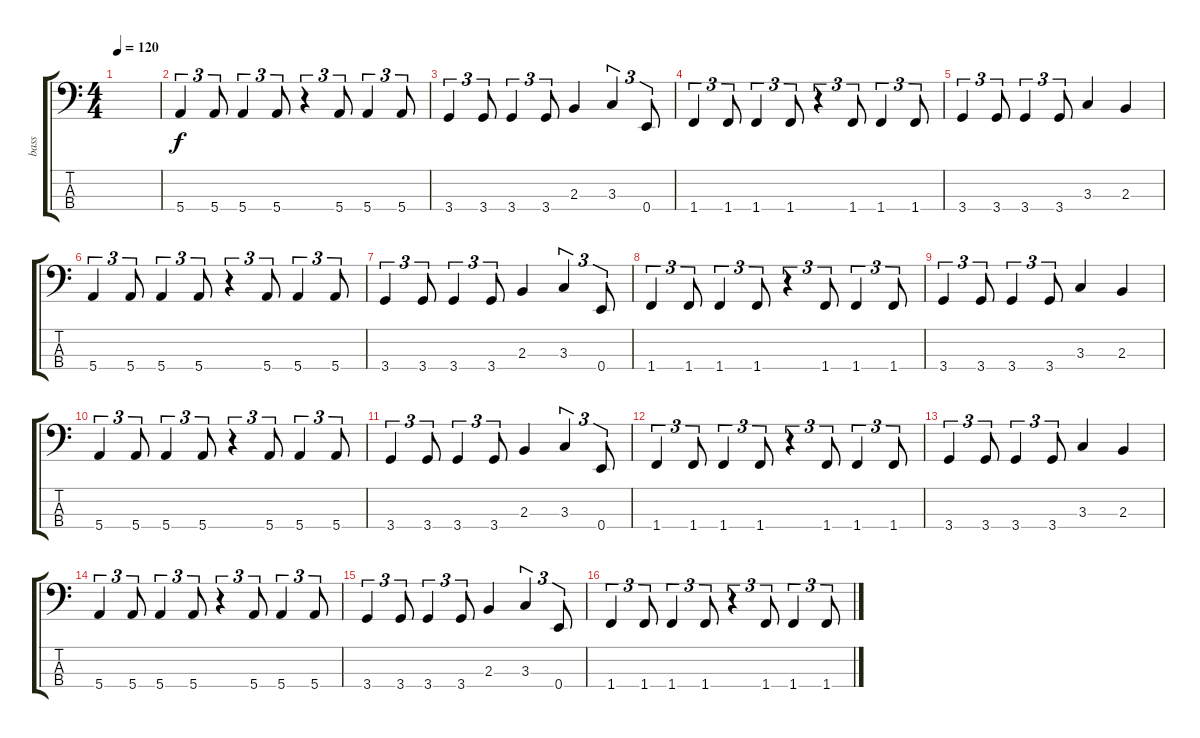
\track ("bass" "bass") {instrument electricbassfinger}
\staff {score tabs}
\tuning (G2 D2 A1 E1) {hide}
\ts (4 4)
\tempo 120
\clef f4
\ks c
|
5.4.4{tu (3 2)} 5.4.8{tu (3 2)} 5.4.4{tu (3 2)} 5.4.8{tu (3 2)} r.4{tu (3 2)} 5.4.8{tu (3 2)} 5.4.4{tu (3 2)} 5.4.8{tu (3 2)} |
3.4.4{tu (3 2)} 3.4.8{tu (3 2)} 3.4.4{tu (3 2)} 3.4.8{tu (3 2)} 2.3.4 3.3.4{tu (3 2)} 0.4.8{tu (3 2)} |
1.4.4{tu (3 2)} 1.4.8{tu (3 2)} 1.4.4{tu (3 2)} 1.4.8{tu (3 2)} r.4{tu (3 2)} 1.4.8{tu (3 2)} 1.4.4{tu (3 2)} 1.4.8{tu (3 2)} |
3.4.4{tu (3 2)} 3.4.8{tu (3 2)} 3.4.4{tu (3 2)} 3.4.8{tu (3 2)} 3.3.4 2.3.4 |
5.4.4{tu (3 2)} 5.4.8{tu (3 2)} 5.4.4{tu (3 2)} 5.4.8{tu (3 2)} r.4{tu (3 2)} 5.4.8{tu (3 2)} 5.4.4{tu (3 2)} 5.4.8{tu (3 2)} |
3.4.4{tu (3 2)} 3.4.8{tu (3 2)} 3.4.4{tu (3 2)} 3.4.8{tu (3 2)} 2.3.4 3.3.4{tu (3 2)} 0.4.8{tu (3 2)} |
1.4.4{tu (3 2)} 1.4.8{tu (3 2)} 1.4.4{tu (3 2)} 1.4.8{tu (3 2)} r.4{tu (3 2)} 1.4.8{tu (3 2)} 1.4.4{tu (3 2)} 1.4.8{tu (3 2)} |
3.4.4{tu (3 2)} 3.4.8{tu (3 2)} 3.4.4{tu (3 2)} 3.4.8{tu (3 2)} 3.3.4 2.3.4 |
5.4.4{tu (3 2)} 5.4.8{tu (3 2)} 5.4.4{tu (3 2)} 5.4.8{tu (3 2)} r.4{tu (3 2)} 5.4.8{tu (3 2)} 5.4.4{tu (3 2)} 5.4.8{tu (3 2)} |
3.4.4{tu (3 2)} 3.4.8{tu (3 2)} 3.4.4{tu (3 2)} 3.4.8{tu (3 2)} 2.3.4 3.3.4{tu (3 2)} 0.4.8{tu (3 2)} |
1.4.4{tu (3 2)} 1.4.8{tu (3 2)} 1.4.4{tu (3 2)} 1.4.8{tu (3 2)} r.4{tu (3 2)} 1.4.8{tu (3 2)} 1.4.4{tu (3 2)} 1.4.8{tu (3 2)} |
3.4.4{tu (3 2)} 3.4.8{tu (3 2)} 3.4.4{tu (3 2)} 3.4.8{tu (3 2)} 3.3.4 2.3.4 |
5.4.4{tu (3 2)} 5.4.8{tu (3 2)} 5.4.4{tu (3 2)} 5.4.8{tu (3 2)} r.4{tu (3 2)} 5.4.8{tu (3 2)} 5.4.4{tu (3 2)} 5.4.8{tu (3 2)} |
3.4.4{tu (3 2)} 3.4.8{tu (3 2)} 3.4.4{tu (3 2)} 3.4.8{tu (3 2)} 2.3.4 3.3.4{tu (3 2)} 0.4.8{tu (3 2)} |
1.4.4{tu (3 2)} 1.4.8{tu (3 2)} 1.4.4{tu (3 2)} 1.4.8{tu (3 2)} r.4{tu (3 2)} 1.4.8{tu (3 2)} 1.4.4{tu (3 2)} 1.4.8{tu (3 2)}
